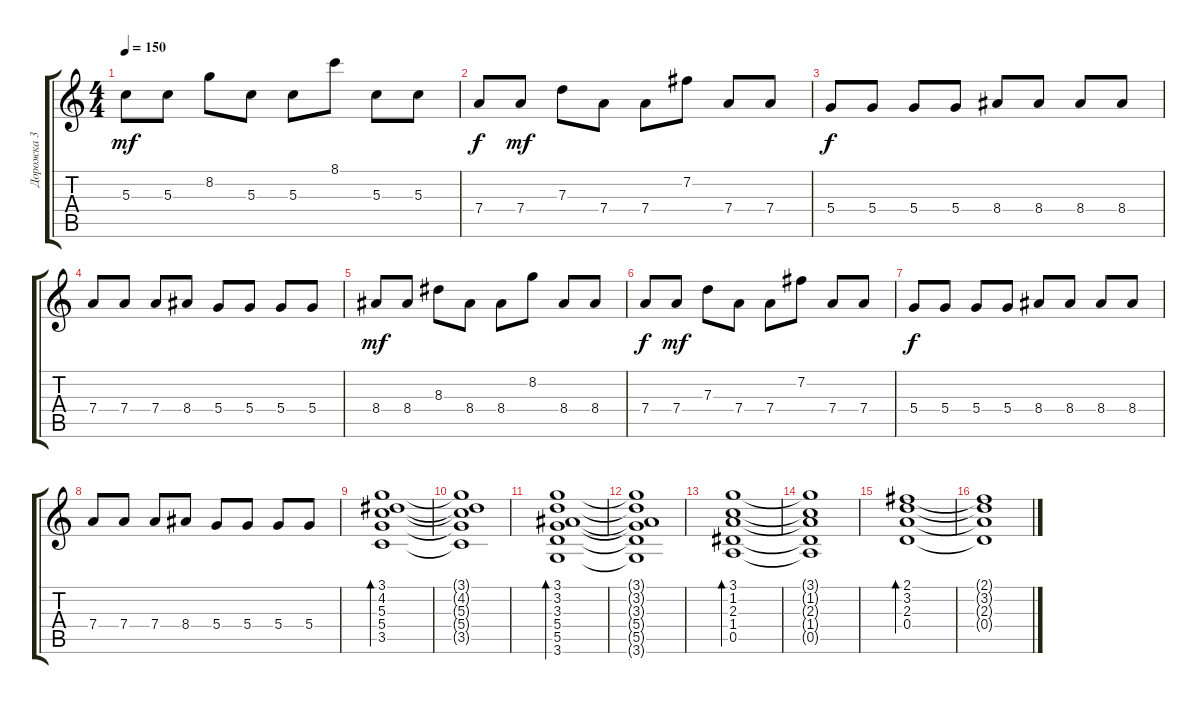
\track ("Дорожка 3" "Дорожка 3") {instrument electricguitarjazz}
\staff {score tabs}
\tuning (E4 B3 G3 D3 A2 E2) {hide}
\ts (4 4)
\tempo 150
\clef g2
\ks c
5.3.8{dy mf} 5.3.8 8.2.8 5.3.8 5.3.8 8.1.8 5.3.8 5.3.8 |
7.4.8{dy f} 7.4.8{dy mf} 7.3.8 7.4.8 7.4.8 7.2.8 7.4.8 7.4.8 |
5.4.8{dy f} 5.4.8 5.4.8 5.4.8 8.4.8 8.4.8 8.4.8 8.4.8 |
7.4.8 7.4.8 7.4.8 8.4.8 5.4.8 5.4.8 5.4.8 5.4.8 |
8.4.8{dy mf} 8.4.8 8.3.8 8.4.8 8.4.8 8.2.8 8.4.8 8.4.8 |
7.4.8{dy f} 7.4.8{dy mf} 7.3.8 7.4.8 7.4.8 7.2.8 7.4.8 7.4.8 |
5.4.8{dy f} 5.4.8 5.4.8 5.4.8 8.4.8 8.4.8 8.4.8 8.4.8 |
7.4.8 7.4.8 7.4.8 8.4.8 5.4.8 5.4.8 5.4.8 5.4.8 |
(3.1 4.2 5.3 5.4 3.5).1{bd 60} |
(3.1{t} 4.2{t} 5.3{t} 5.4{t} 3.5{t}).1 |
(3.1 3.2 3.3 5.4 5.5 3.6).1{bd 60} |
(3.1{t} 3.2{t} 3.3{t} 5.4{t} 5.5{t} 3.6{t}).1 |
(3.1 1.2 2.3 1.4 0.5).1{bd 60} |
(3.1{t} 1.2{t} 2.3{t} 1.4{t} 0.5{t}).1 |
(2.1 3.2 2.3 0.4).1{bd 60} |
(2.1{t} 3.2{t} 2.3{t} 0.4{t}).1
